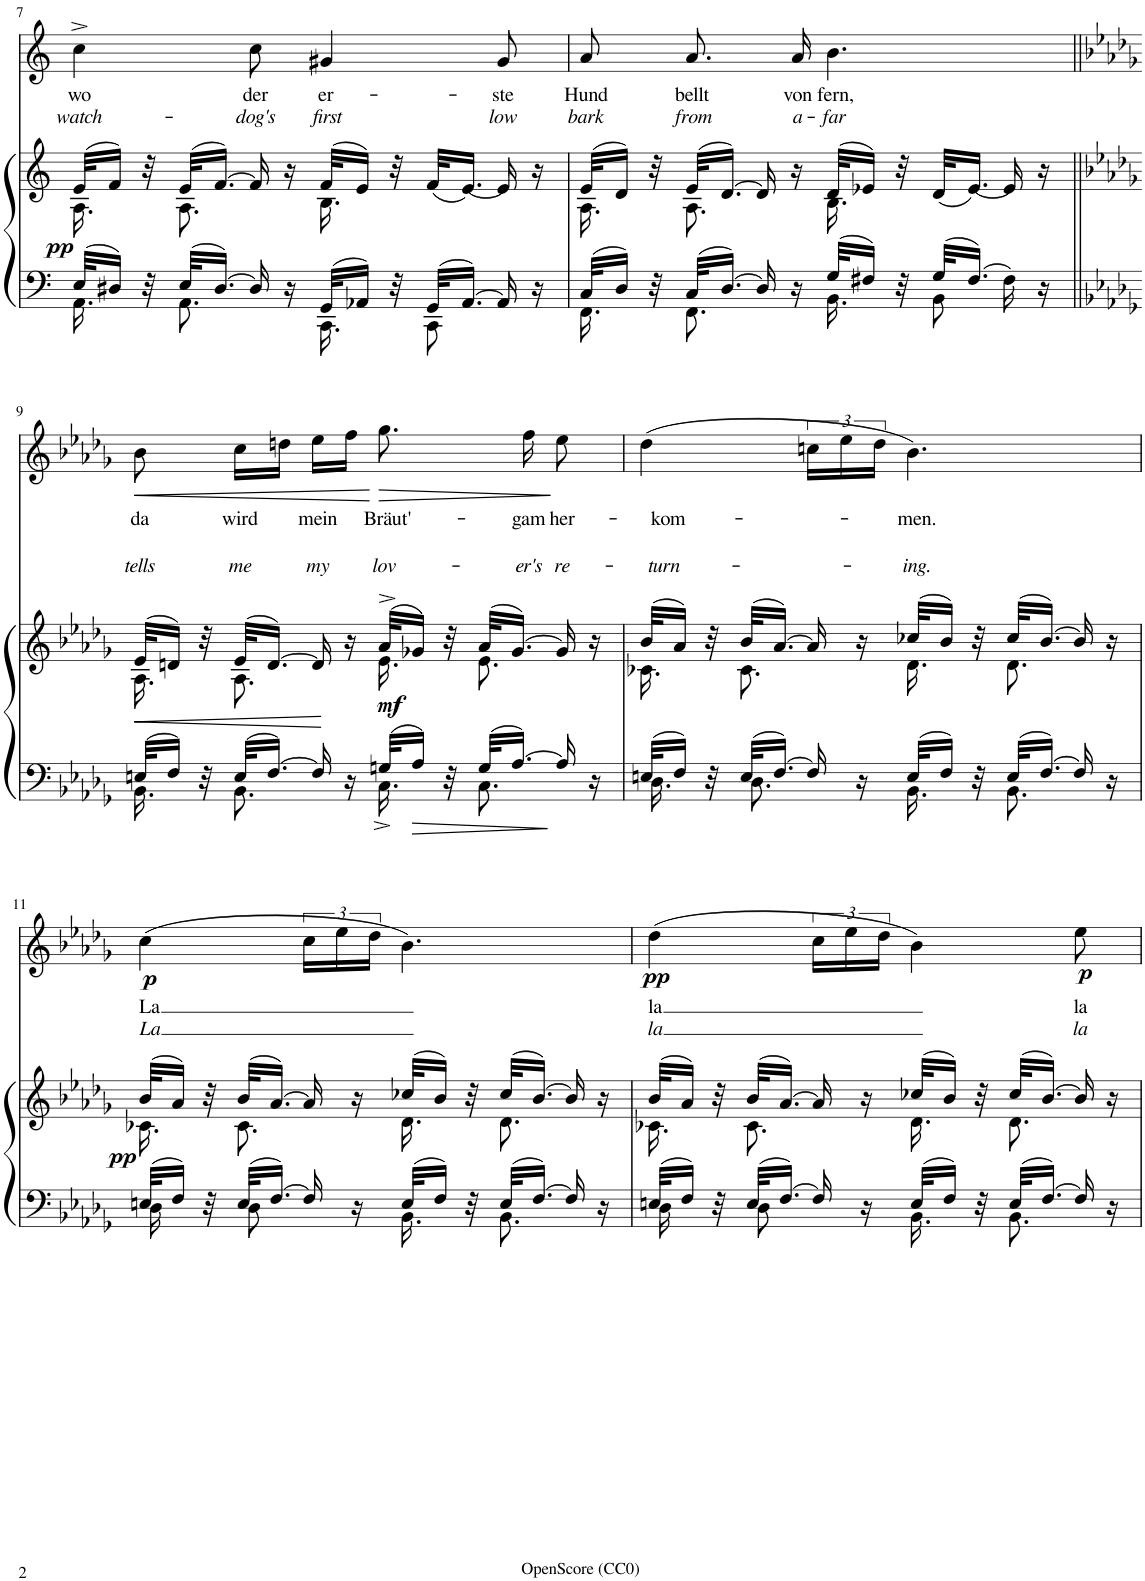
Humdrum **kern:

**kern	**kern	**dynam	**kern	**text	**text	**dynam
*part2	*part2	*part2	*part1	*part1	*part1	*part1
*staff3	*staff2	*staff2/3	*staff1	*staff1	*staff1	*staff1
*I"Piano	*	*	*I"Voice	*	*	*
*I'Pno	*	*	*	*	*	*
!!LO:PB:g=z
*clefF4	*clefG2	*	*clefG2	*	*	*
*k[]	*k[]	*	*k[]	*	*	*
*M6/8	*M6/8	*	*M6/8	*	*	*
=7	=7	=7	=7	=7	=7	=7
*^	*^	*	*	*	*	*
!	!	!	!	!LO:DY:b	!	!LO:LY:b	!LO:LY:b	!
32E/KLL	16.AA\	(32e/KLL	16.A\	pp	4cc^\	wo	watch-	.
16D#X/JJ	.	16f/JJ)	.	.	.	.	.	.
32r	32ryy	32r	32ryy	.	.	.	.	.
32E/KLL	8.AA\	(32e/KLL	8.A\	.	.	.	.	.
[16.D#/JJ	.	[16.f/JJ)	.	.	.	.	.	.
!	!	!	!	!	!	!LO:LY:b	!LO:LY:b	!
16D#/]	.	16f/]	.	.	8cc\	der	-dog's	.
16r	16ryy	16r	16ryy	.	.	.	.	.
!	!	!	!	!	!	!LO:LY:b	!LO:LY:b	!
32GG/KLL	16.CC\	(32f/KLL	16.B\	.	4g#X/	er-	first	.
16AA-X/JJ	.	16e/JJ)	.	.	.	.	.	.
32r	32ryy	32r	32ryy	.	.	.	.	.
32GG/KLL	8CC\	(32f/KLL	8ryy	.	.	.	.	.
[16.AA-/JJ	.	[16.e/JJ)	.	.	.	.	.	.
!	!	!	!	!	!	!LO:LY:b	!LO:LY:b	!
16AA-/]	16ryy	16e/]	16ryy	.	8g#/	-ste	low	.
16r	16ryy	16r	16ryy	.	.	.	.	.
=8	=8	=8	=8	=8	=8	=8	=8	=8
!	!	!	!	!	!	!LO:LY:b	!LO:LY:b	!
32C/KLL	16.FF\	(32e/KLL	16.A\	.	8a/	Hund	bark	.
16D/JJ	.	16d/JJ)	.	.	.	.	.	.
32r	32ryy	32r	32ryy	.	.	.	.	.
!	!	!	!	!	!	!LO:LY:b	!LO:LY:b	!
32C/KLL	8.FF\	(32e/KLL	8.A\	.	8.a/	bellt	from	.
[16.D/JJ	.	[16.d/JJ)	.	.	.	.	.	.
16D/]	.	16d/]	.	.	.	.	.	.
!	!	!	!	!	!	!LO:LY:b	!LO:LY:b	!
16r	16ryy	16r	16ryy	.	16a/	von	a-	.
!	!	!	!	!	!	!LO:LY:b	!LO:LY:b	!
32G/KLL	16.BB\	(32d/KLL	16.B\	.	4.b\	fern,	-far	.
16F#X/JJ	.	16e-X/JJ)	.	.	.	.	.	.
32r	32ryy	32r	32ryy	.	.	.	.	.
32G/KLL	8BB\	(32d/KLL	8ryy	.	.	.	.	.
[16.F#/JJ	.	[16.e-/JJ)	.	.	.	.	.	.
16F#\]	16ryy	16e-/]	16ryy	.	.	.	.	.
16r	16ryy	16r	16ryy	.	.	.	.	.
!!LO:LB:g=z
=9||	=9||	=9||	=9||	=9||	=9||	=9||	=9||	=9||
*k[b-e-a-d-g-]	*	*k[b-e-a-d-g-]	*	*	*k[b-e-a-d-g-]	*	*	*
!	!	!	!	!LO:HP:b	!	!LO:LY:b	!LO:LY:b	!LO:HP:b
32En/KLL	16.BB-\	(32e-/KLL	16.A-\	<	8b-\	da	tells	<
16F/JJ	.	16dn/JJ)	.	.	.	.	.	.
32r	32ryy	32r	32ryy	.	.	.	.	.
!	!	!	!	!	!	!LO:LY:b	!LO:LY:b	!
32E/KLL	8.BB-\	(32e-/KLL	8.A-\	.	16cc\LL	wird	me	.
[16.F/JJ	.	[16.d/JJ)	.	.	.	.	.	.
.	.	.	.	.	16ddn\JJ	.	.	.
!	!	!	!	!	!	!LO:LY:b	!LO:LY:b	!
16F/]	.	16d/]	.	[	16ee-\LL	mein	my	.
16r	16ryy	16r	16ryy	.	16ff\JJ	.	.	.
!	!	!	!	!LO:DY:b	!	!LO:LY:b	!LO:LY:b	!LO:HP:n=1:b
32Gn/KLL	16.C^\	(32a-^/KLL	16.e-\	mf	8.gg-\	Bräut'-	lov-	[ >
16A-/JJ	.	16g-X/JJ)	.	.	.	.	.	.
32r	32ryy	32r	32ryy	.	.	.	.	.
32G/KLL	8.C\	(32a-/KLL	8.e-\	.	.	.	.	.
[16.A-/JJ	.	[16.g-/JJ)	.	.	.	.	.	.
!	!	!	!	!	!	!LO:LY:b	!LO:LY:b	!
.	.	.	.	.	16ff\	-gam	-er's	.
!	!	!	!	!	!	!LO:LY:b	!LO:LY:b	!
16A-/]	.	16g-/]	.	.	8ee-\	her-	re-	.
16r	16ryy	16r	16ryy	.	.	.	.	.
*v	*v	*	*	*	*	*	*	*
*	*v	*v	*	*	*	*	*
.	.	.	.	.	.	]
=10	=10	=10	=10	=10	=10	=10
*^	*^	*	*	*	*	*
!	!	!	!	!	!	!LO:LY:b	!LO:LY:b	!
32En/KLL	16.D-\	(32b-/KLL	16.c-X\	.	(4dd-\	-kom-	-turn-	.
16F/JJ	.	16a-/JJ)	.	.	.	.	.	.
32r	32ryy	32r	32ryy	.	.	.	.	.
32E/KLL	8.D-\	(32b-/KLL	8.c-\	.	.	.	.	.
[16.F/JJ	.	[16.a-/JJ)	.	.	.	.	.	.
16F/]	.	16a-/]	.	.	24ccn\LL	.	.	.
.	.	.	.	.	24ee-\	.	.	.
16r	16ryy	16r	16ryy	.	.	.	.	.
.	.	.	.	.	24dd-\JJ	.	.	.
!	!	!	!	!	!	!LO:LY:b	!LO:LY:b	!
32E/KLL	16.BB-\	(32cc-X/KLL	16.d-\	.	4.b-\)	-men.	-ing.	.
16F/JJ	.	16b-/JJ)	.	.	.	.	.	.
32r	32ryy	32r	32ryy	.	.	.	.	.
32E/KLL	8.BB-\	(32cc-/KLL	8.d-\	.	.	.	.	.
[16.F/JJ	.	[16.b-/JJ)	.	.	.	.	.	.
16F/]	.	16b-/]	.	.	.	.	.	.
16r	16ryy	16r	16ryy	.	.	.	.	.
!!LO:LB:g=z
=11	=11	=11	=11	=11	=11	=11	=11	=11
!	!	!	!	!LO:DY:b	!	!LO:LY:b	!LO:LY:b	!LO:DY:b
32En/KLL	16D-\	(32b-/KLL	16.c-X\	pp	(4cc\	La	La	p
16F/JJ	.	16a-/JJ)	.	.	.	.	.	.
.	16ryy	.	.	.	.	.	.	.
32r	.	32r	32ryy	.	.	.	.	.
32E/KLL	8D-\	(32b-/KLL	8.c-\	.	.	.	.	.
[16.F/JJ	.	[16.a-/JJ)	.	.	.	.	.	.
16F/]	8ryy	16a-/]	.	.	24cc\LL	.	.	.
.	.	.	.	.	24ee-\	.	.	.
16r	.	16r	16ryy	.	.	.	.	.
.	.	.	.	.	24dd-\JJ	.	.	.
32E/KLL	16.BB-\	(32cc-X/KLL	16.d-\	.	4.b-\)	.	.	.
16F/JJ	.	16b-/JJ)	.	.	.	.	.	.
32r	32ryy	32r	32ryy	.	.	.	.	.
32E/KLL	8.BB-\	(32cc-/KLL	8.d-\	.	.	.	.	.
[16.F/JJ	.	[16.b-/JJ)	.	.	.	.	.	.
16F/]	.	16b-/]	.	.	.	.	.	.
16r	16ryy	16r	16ryy	.	.	.	.	.
=12	=12	=12	=12	=12	=12	=12	=12	=12
!	!	!	!	!	!	!LO:LY:b	!LO:LY:b	!LO:DY:b
32En/KLL	16D-\	(32b-/KLL	16.c-X\	.	(4dd-\	la	la	pp
16F/JJ	.	16a-/JJ)	.	.	.	.	.	.
.	16ryy	.	.	.	.	.	.	.
32r	.	32r	32ryy	.	.	.	.	.
32E/KLL	8D-\	(32b-/KLL	8.c-\	.	.	.	.	.
[16.F/JJ	.	[16.a-/JJ)	.	.	.	.	.	.
16F/]	8ryy	16a-/]	.	.	24cc\LL	.	.	.
.	.	.	.	.	24ee-\	.	.	.
16r	.	16r	16ryy	.	.	.	.	.
.	.	.	.	.	24dd-\JJ	.	.	.
32E/KLL	16.BB-\	(32cc-X/KLL	16.d-\	.	4b-\)	.	.	.
16F/JJ	.	16b-/JJ)	.	.	.	.	.	.
32r	32ryy	32r	32ryy	.	.	.	.	.
32E/KLL	8.BB-\	(32cc-/KLL	8.d-\	.	.	.	.	.
[16.F/JJ	.	[16.b-/JJ)	.	.	.	.	.	.
!	!	!	!	!	!	!LO:LY:b	!LO:LY:b	!LO:DY:b
16F/]	.	16b-/]	.	.	8ee-\	la	la	p
16r	16ryy	16r	16ryy	.	.	.	.	.
*v	*v	*	*	*	*	*	*	*
*	*v	*v	*	*	*	*	*
=	=	=	=	=	=	=
*-	*-	*-	*-	*-	*-	*-
